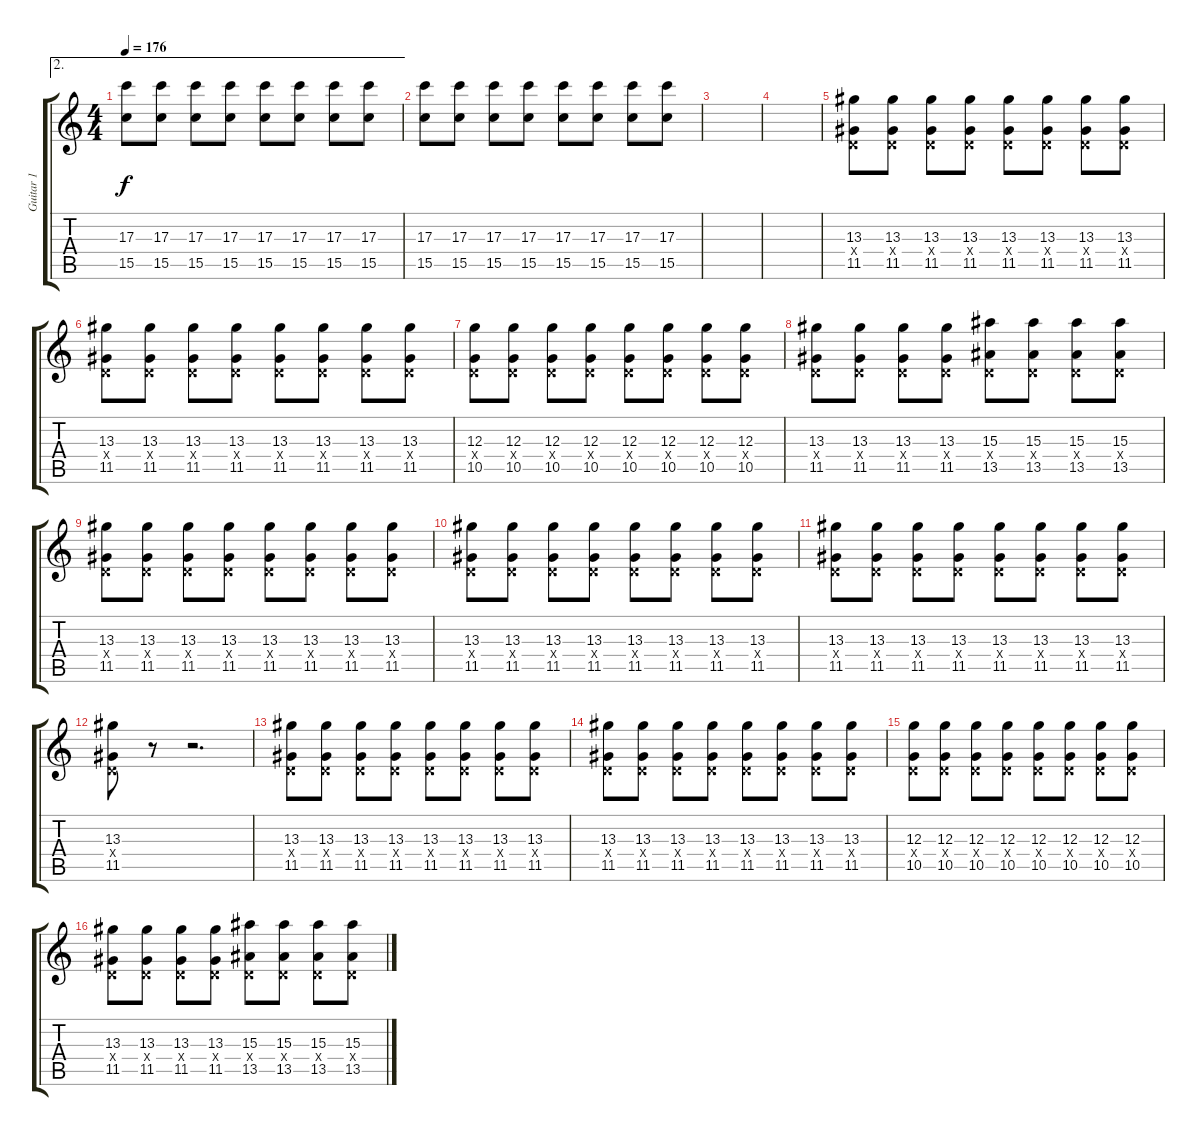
\track ("Guitar 1" "Guitar 1") {instrument overdrivenguitar}
\staff {score tabs}
\tuning (E4 B3 G3 D3 A2 D2) {hide}
\ae 2
\ts (4 4)
\tempo 176
\clef g2
\ks c
(17.3 15.5).8{dy f} (17.3 15.5).8 (17.3 15.5).8 (17.3 15.5).8 (17.3 15.5).8 (17.3 15.5).8 (17.3 15.5).8 (17.3 15.5).8 |
(17.3 15.5).8 (17.3 15.5).8 (17.3 15.5).8 (17.3 15.5).8 (17.3 15.5).8 (17.3 15.5).8 (17.3 15.5).8 (17.3 15.5).8 |
|
|
(13.3 0.4{x} 11.5).8{volume 9 balance 5} (13.3 0.4{x} 11.5).8 (13.3 0.4{x} 11.5).8 (13.3 0.4{x} 11.5).8 (13.3 0.4{x} 11.5).8 (13.3 0.4{x} 11.5).8 (13.3 0.4{x} 11.5).8 (13.3 0.4{x} 11.5).8 |
(13.3 0.4{x} 11.5).8 (13.3 0.4{x} 11.5).8 (13.3 0.4{x} 11.5).8 (13.3 0.4{x} 11.5).8 (13.3 0.4{x} 11.5).8 (13.3 0.4{x} 11.5).8 (13.3 0.4{x} 11.5).8 (13.3 0.4{x} 11.5).8 |
(12.3 0.4{x} 10.5).8 (12.3 0.4{x} 10.5).8 (12.3 0.4{x} 10.5).8 (12.3 0.4{x} 10.5).8 (12.3 0.4{x} 10.5).8 (12.3 0.4{x} 10.5).8 (12.3 0.4{x} 10.5).8 (12.3 0.4{x} 10.5).8 |
(13.3 0.4{x} 11.5).8 (13.3 0.4{x} 11.5).8 (13.3 0.4{x} 11.5).8 (13.3 0.4{x} 11.5).8 (15.3 0.4{x} 13.5).8 (15.3 0.4{x} 13.5).8 (15.3 0.4{x} 13.5).8 (15.3 0.4{x} 13.5).8 |
(13.3 0.4{x} 11.5).8 (13.3 0.4{x} 11.5).8 (13.3 0.4{x} 11.5).8 (13.3 0.4{x} 11.5).8 (13.3 0.4{x} 11.5).8 (13.3 0.4{x} 11.5).8 (13.3 0.4{x} 11.5).8 (13.3 0.4{x} 11.5).8 |
(13.3 0.4{x} 11.5).8 (13.3 0.4{x} 11.5).8 (13.3 0.4{x} 11.5).8 (13.3 0.4{x} 11.5).8 (13.3 0.4{x} 11.5).8 (13.3 0.4{x} 11.5).8 (13.3 0.4{x} 11.5).8 (13.3 0.4{x} 11.5).8 |
(13.3 0.4{x} 11.5).8 (13.3 0.4{x} 11.5).8 (13.3 0.4{x} 11.5).8 (13.3 0.4{x} 11.5).8 (13.3 0.4{x} 11.5).8 (13.3 0.4{x} 11.5).8 (13.3 0.4{x} 11.5).8 (13.3 0.4{x} 11.5).8 |
(13.3 0.4{x} 11.5).8 r.8 r.2{d} |
(13.3 0.4{x} 11.5).8 (13.3 0.4{x} 11.5).8 (13.3 0.4{x} 11.5).8 (13.3 0.4{x} 11.5).8 (13.3 0.4{x} 11.5).8 (13.3 0.4{x} 11.5).8 (13.3 0.4{x} 11.5).8 (13.3 0.4{x} 11.5).8 |
(13.3 0.4{x} 11.5).8 (13.3 0.4{x} 11.5).8 (13.3 0.4{x} 11.5).8 (13.3 0.4{x} 11.5).8 (13.3 0.4{x} 11.5).8 (13.3 0.4{x} 11.5).8 (13.3 0.4{x} 11.5).8 (13.3 0.4{x} 11.5).8 |
(12.3 0.4{x} 10.5).8 (12.3 0.4{x} 10.5).8 (12.3 0.4{x} 10.5).8 (12.3 0.4{x} 10.5).8 (12.3 0.4{x} 10.5).8 (12.3 0.4{x} 10.5).8 (12.3 0.4{x} 10.5).8 (12.3 0.4{x} 10.5).8 |
(13.3 0.4{x} 11.5).8 (13.3 0.4{x} 11.5).8 (13.3 0.4{x} 11.5).8 (13.3 0.4{x} 11.5).8 (15.3 0.4{x} 13.5).8 (15.3 0.4{x} 13.5).8 (15.3 0.4{x} 13.5).8 (15.3 0.4{x} 13.5).8
